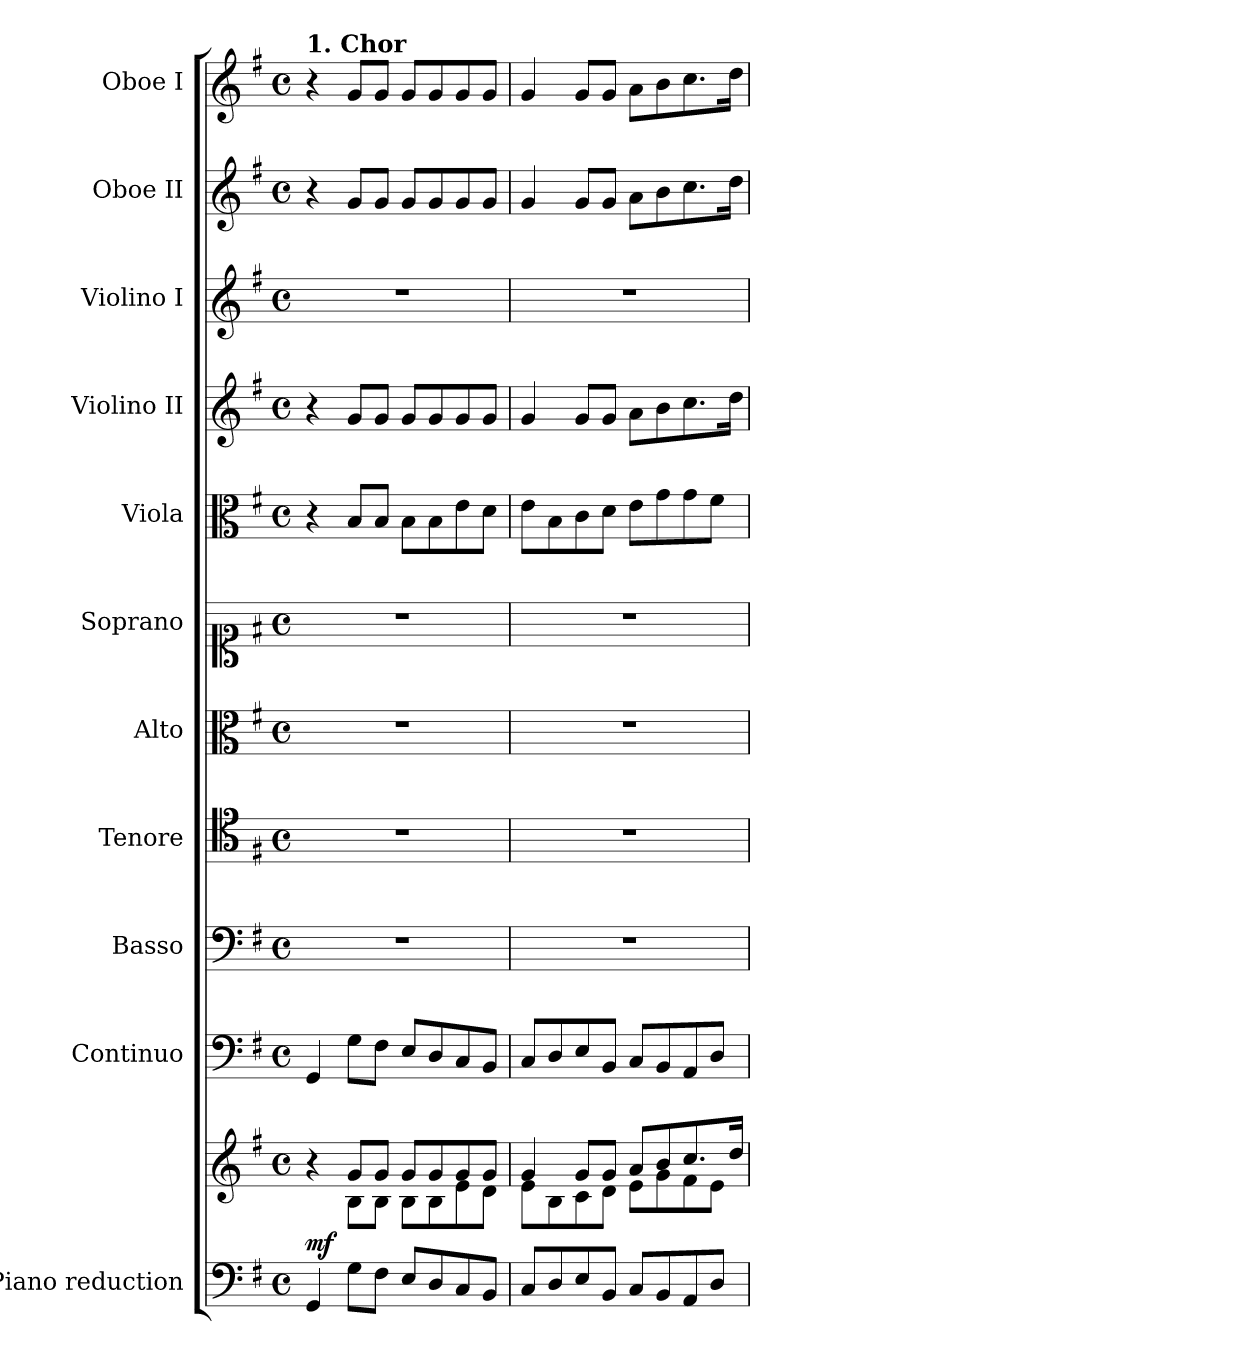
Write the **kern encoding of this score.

**kern	**kern	**dynam	**kern	**kern	**kern	**kern	**kern	**kern	**kern	**kern	**kern	**kern
*part11	*part11	*part11	*part10	*part9	*part8	*part7	*part6	*part5	*part4	*part3	*part2	*part1
*staff12	*staff11	*staff11/12	*staff10	*staff9	*staff8	*staff7	*staff6	*staff5	*staff4	*staff3	*staff2	*staff1
*I"Piano reduction	*	*	*I"Continuo	*I"Basso	*I"Tenore	*I"Alto	*I"Soprano	*I"Viola	*I"Violino II	*I"Violino I	*I"Oboe II	*I"Oboe I
*I'Pno	*	*	*	*	*	*	*	*	*	*	*I'Ob	*I'Ob
*stria5	*stria5	*	*	*	*	*	*	*	*	*	*	*
*clefF4	*clefG2	*	*clefF4	*clefF4	*clefC4	*clefC3	*clefC1	*clefC3	*clefG2	*clefG2	*clefG2	*clefG2
*k[f#]	*k[f#]	*	*k[f#]	*k[f#]	*k[f#]	*k[f#]	*k[f#]	*k[f#]	*k[f#]	*k[f#]	*k[f#]	*k[f#]
*M4/4	*M4/4	*	*M4/4	*M4/4	*M4/4	*M4/4	*M4/4	*M4/4	*M4/4	*M4/4	*M4/4	*M4/4
*met(c)	*met(c)	*	*met(c)	*met(c)	*met(c)	*met(c)	*met(c)	*met(c)	*met(c)	*met(c)	*met(c)	*met(c)
=1	=1	=1	=1	=1	=1	=1	=1	=1	=1	=1	=1	=1
*	*^	*	*	*	*	*	*	*	*	*	*	*
!	!	!	!	!	!	!	!	!	!	!	!	!	!LO:TX:a:B:t=1. Chor
!	!	!	!LO:DY:b	!	!	!	!	!	!	!	!	!	!
4GG/	4r	4ryy	mf	4GG/	1r	1r	1r	1r	4r	4r	1r	4r	4r
8G\L	8g/L	8B\L	.	8G\L	.	.	.	.	8B/L	8g/L	.	8g/L	8g/L
8F#\J	8g/J	8B\J	.	8F#\J	.	.	.	.	8B/J	8g/J	.	8g/J	8g/J
8E/L	8g/L	8B\L	.	8E/L	.	.	.	.	8B\L	8g/L	.	8g/L	8g/L
8D/	8g/	8B\	.	8D/	.	.	.	.	8B\	8g/	.	8g/	8g/
8C/	8g/	8e\	.	8C/	.	.	.	.	8e\	8g/	.	8g/	8g/
8BB/J	8g/J	8d\J	.	8BB/J	.	.	.	.	8d\J	8g/J	.	8g/J	8g/J
=2	=2	=2	=2	=2	=2	=2	=2	=2	=2	=2	=2	=2	=2
8C/L	4g/	8e\L	.	8C/L	1r	1r	1r	1r	8e\L	4g/	1r	4g/	4g/
8D/	.	8B\	.	8D/	.	.	.	.	8B\	.	.	.	.
8E/	8g/L	8c\	.	8E/	.	.	.	.	8c\	8g/L	.	8g/L	8g/L
8BB/J	8g/J	8d\J	.	8BB/J	.	.	.	.	8d\J	8g/J	.	8g/J	8g/J
8C/L	8a/L	8e\L	.	8C/L	.	.	.	.	8e\L	8a\L	.	8a\L	8a\L
8BB/	8b/	8g\	.	8BB/	.	.	.	.	8g\	8b\	.	8b\	8b\
8AA/	8.cc/	8f#\	.	8AA/	.	.	.	.	8g\	8.cc\	.	8.cc\	8.cc\
8D/J	.	8e\J	.	8D/J	.	.	.	.	8f#\J	.	.	.	.
.	16dd/Jk	.	.	.	.	.	.	.	.	16dd\Jk	.	16dd\Jk	16dd\Jk
*	*v	*v	*	*	*	*	*	*	*	*	*	*	*
=	=	=	=	=	=	=	=	=	=	=	=	=
*-	*-	*-	*-	*-	*-	*-	*-	*-	*-	*-	*-	*-
